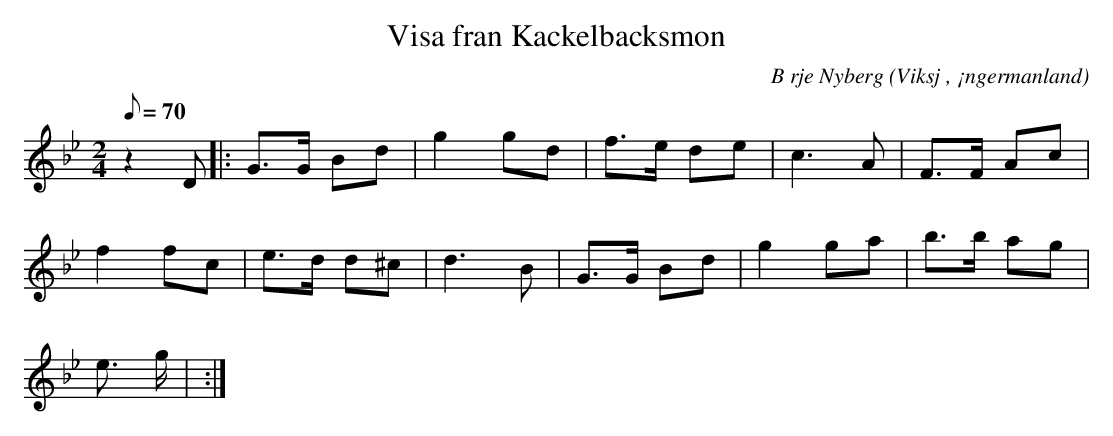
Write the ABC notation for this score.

X:1
T:Visa fran Kackelbacksmon
C:B rje Nyberg
O:Viksj , ¡ngermanland
M:2/4
L:1/8
Q:70
K:Gm
z2 D|: G>G Bd | g2 gd | f>e de | c2>A2 | F>F Ac |
f2 fc | e>d d^c | d2>B2 | G>G Bd |g2 ga | b>b ag |
e> g |  :|
